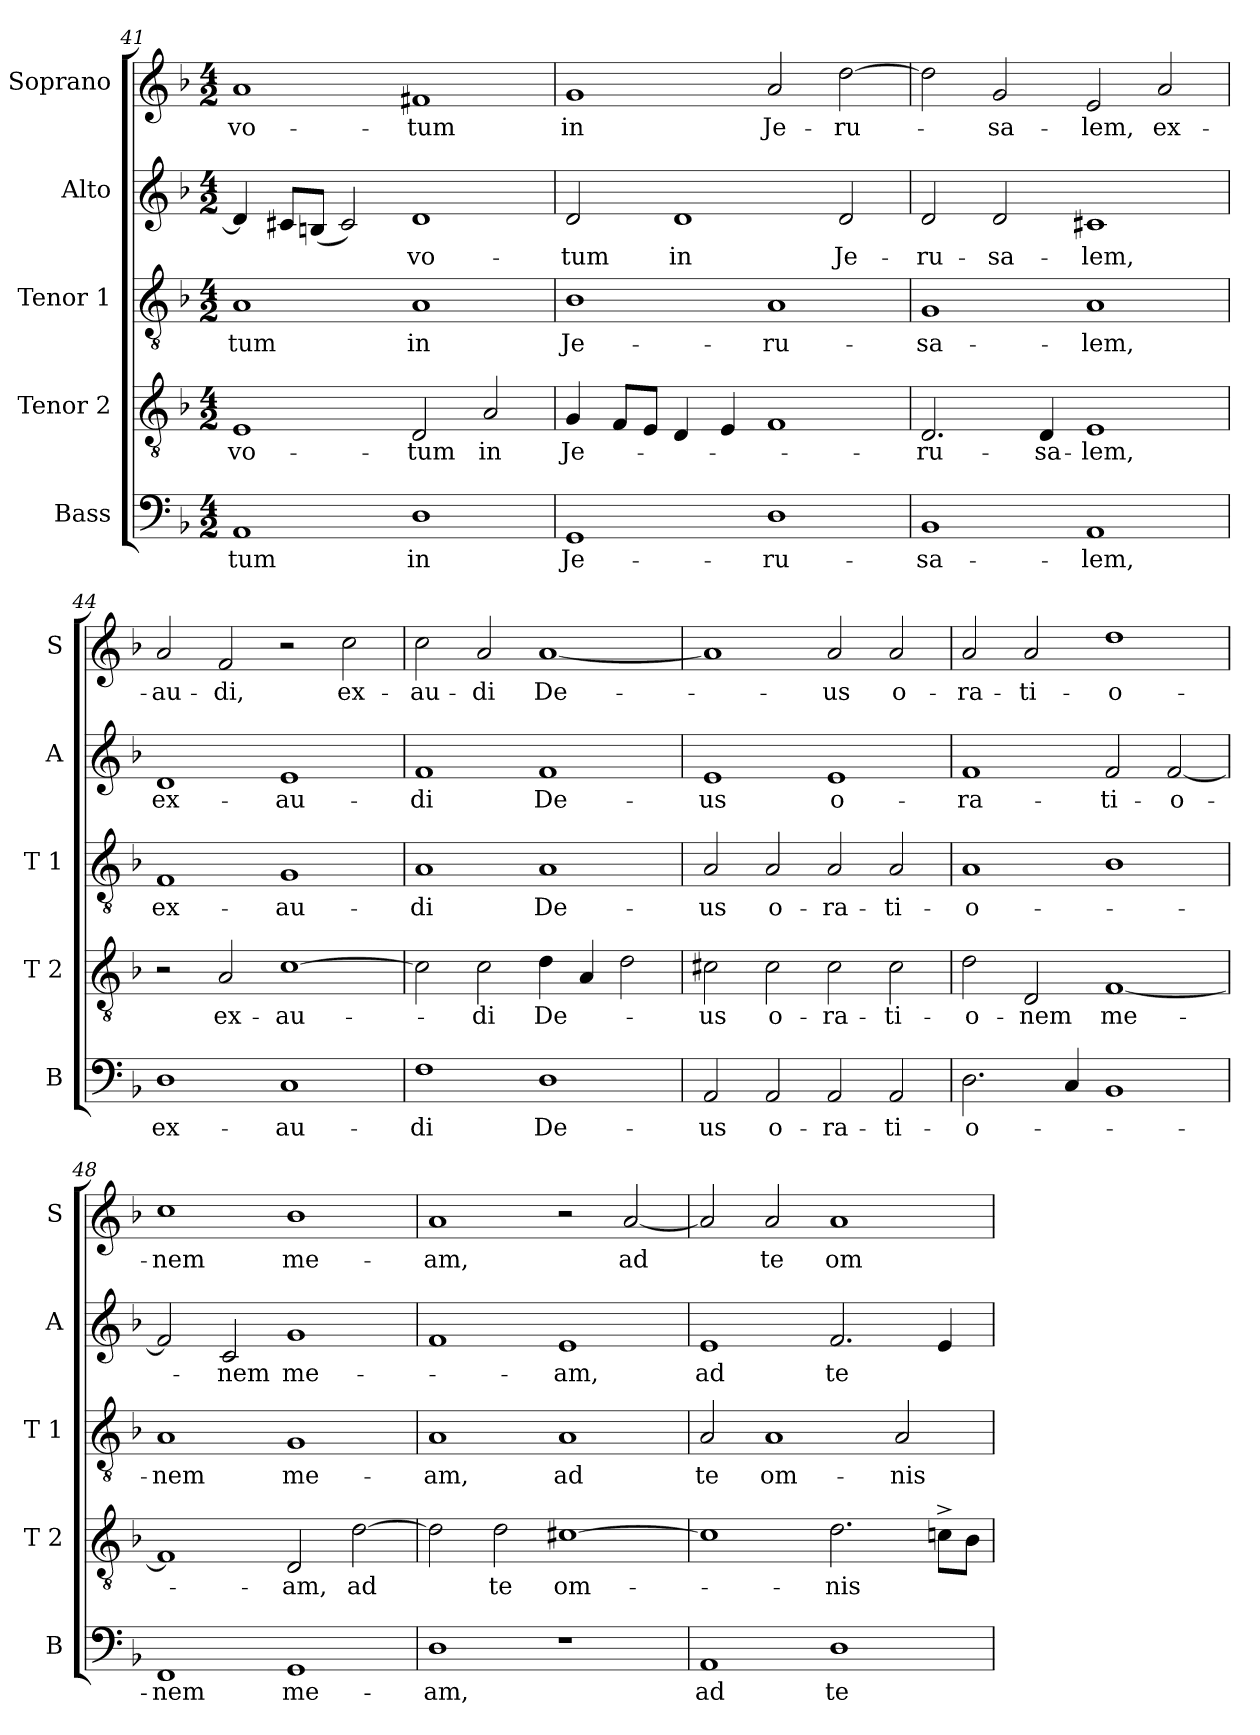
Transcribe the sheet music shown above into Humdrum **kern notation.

**kern	**text	**kern	**text	**kern	**text	**kern	**text	**kern	**text
*part5	*part5	*part4	*part4	*part3	*part3	*part2	*part2	*part1	*part1
*staff5	*staff5	*staff4	*staff4	*staff3	*staff3	*staff2	*staff2	*staff1	*staff1
*I"Bass	*	*I"Tenor 2	*	*I"Tenor 1	*	*I"Alto	*	*I"Soprano	*
*I'B	*	*I'T 2	*	*I'T 1	*	*I'A	*	*I'S	*
!!LO:PB:g=z
*clefF4	*	*clefGv2	*	*clefGv2	*	*clefG2	*	*clefG2	*
*k[b-]	*	*k[b-]	*	*k[b-]	*	*k[b-]	*	*k[b-]	*
*F:	*	*F:	*	*F:	*	*F:	*	*F:	*
*M4/2	*	*M4/2	*	*M4/2	*	*M4/2	*	*M4/2	*
=41	=41	=41	=41	=41	=41	=41	=41	=41	=41
!	!LO:LY:b:cj	!	!LO:LY:b:cj	!	!LO:LY:b:cj	!	!	!	!LO:LY:b:cj
1AA	-tum	1E	vo-	1A	-tum	4d/]	.	1a	vo-
.	.	.	.	.	.	8c#X/L	.	.	.
.	.	.	.	.	.	(>8Bn/J	.	.	.
.	.	.	.	.	.	2c#/)	.	.	.
!	!LO:LY:b:cj	!	!LO:LY:b:cj	!	!LO:LY:b:cj	!	!LO:LY:b:cj	!	!LO:LY:b:cj
1D	in	2D/	-tum	1A	in	1d	vo-	1f#X	-tum
!	!	!	!LO:LY:b:cj	!	!	!	!	!	!
.	.	2A/	in	.	.	.	.	.	.
=42	=42	=42	=42	=42	=42	=42	=42	=42	=42
!	!LO:LY:b:cj	!	!LO:LY:b:cj	!	!LO:LY:b:cj	!	!LO:LY:b:cj	!	!LO:LY:b:cj
1GG	Je-	4G/	Je-	1B-	Je-	2d/	-tum	1g	in
.	.	8F/L	.	.	.	.	.	.	.
.	.	8E/J	.	.	.	.	.	.	.
!	!	!	!	!	!	!	!LO:LY:b:cj	!	!
.	.	4D/	.	.	.	1d	in	.	.
.	.	4E/	.	.	.	.	.	.	.
!	!LO:LY:b:cj	!	!	!	!LO:LY:b:cj	!	!	!	!LO:LY:b:cj
1D	-ru-	1F	.	1A	-ru-	.	.	2a/	Je-
!	!	!	!	!	!	!	!LO:LY:b:cj	!	!LO:LY:b:cj
.	.	.	.	.	.	2d/	Je-	[>2dd\	-ru-
=43	=43	=43	=43	=43	=43	=43	=43	=43	=43
!	!LO:LY:b:cj	!	!LO:LY:b:cj	!	!LO:LY:b:cj	!	!LO:LY:b:cj	!	!
1BB-	-sa-	2.D/	-ru-	1G	-sa-	2d/	-ru-	2dd\]	.
!	!	!	!	!	!	!	!LO:LY:b:cj	!	!LO:LY:b:cj
.	.	.	.	.	.	2d/	-sa-	2g/	-sa-
!	!	!	!LO:LY:b	!	!	!	!	!	!
.	.	4D/	-sa-	.	.	.	.	.	.
!	!LO:LY:b:cj	!	!LO:LY:b:rj	!	!LO:LY:b:cj	!	!LO:LY:b:cj	!	!LO:LY:b:cj
1AA	-lem,	1E	-lem,	1A	-lem,	1c#X	-lem,	2e/	-lem,
!	!	!	!	!	!	!	!	!	!LO:LY:b:cj
.	.	.	.	.	.	.	.	2a/	ex-
=44	=44	=44	=44	=44	=44	=44	=44	=44	=44
!	!LO:LY:b:cj	!	!	!	!LO:LY:b:cj	!	!LO:LY:b:cj	!	!LO:LY:b:cj
1D	ex-	2r	.	1F	ex-	1d	ex-	2a/	-au-
!	!	!	!LO:LY:b:cj	!	!	!	!	!	!LO:LY:b:cj
.	.	2A/	ex-	.	.	.	.	2f/	-di,
!	!LO:LY:b:cj	!	!LO:LY:b:cj	!	!LO:LY:b:cj	!	!LO:LY:b:cj	!	!
1C	-au-	[>1c	-au-	1G	-au-	1e	-au-	2r	.
!	!	!	!	!	!	!	!	!	!LO:LY:b:cj
.	.	.	.	.	.	.	.	2cc\	ex-
=45	=45	=45	=45	=45	=45	=45	=45	=45	=45
!	!LO:LY:b:cj	!	!	!	!LO:LY:b:cj	!	!LO:LY:b:cj	!	!LO:LY:b:cj
1F	-di	2c\]	.	1A	-di	1f	-di	2cc\	-au-
!	!	!	!LO:LY:b:cj	!	!	!	!	!	!LO:LY:b:cj
.	.	2c\	-di	.	.	.	.	2a/	-di
!	!LO:LY:b:cj	!	!LO:LY:b:cj	!	!LO:LY:b:cj	!	!LO:LY:b:cj	!	!LO:LY:b:cj
1D	De-	4d\	De-	1A	De-	1f	De-	[>1a	De-
.	.	4A/	.	.	.	.	.	.	.
.	.	2d\	.	.	.	.	.	.	.
!!LO:LB:g=z
=46	=46	=46	=46	=46	=46	=46	=46	=46	=46
!	!LO:LY:b:cj	!	!LO:LY:b:cj	!	!LO:LY:b:cj	!	!LO:LY:b:cj	!	!
2AA/	-us	2c#X\	-us	2A/	-us	1e	-us	1a]	.
!	!LO:LY:b:cj	!	!LO:LY:b:cj	!	!LO:LY:b:cj	!	!	!	!
2AA/	o-	2c#\	o-	2A/	o-	.	.	.	.
!	!LO:LY:b:cj	!	!LO:LY:b:cj	!	!LO:LY:b:cj	!	!LO:LY:b:rj	!	!LO:LY:b:cj
2AA/	-ra-	2c#\	-ra-	2A/	-ra-	1e	o-	2a/	-us
!	!LO:LY:b:cj	!	!LO:LY:b:cj	!	!LO:LY:b:cj	!	!	!	!LO:LY:b:cj
2AA/	-ti-	2c#\	-ti-	2A/	-ti-	.	.	2a/	o-
=47	=47	=47	=47	=47	=47	=47	=47	=47	=47
!	!LO:LY:b:cj	!	!LO:LY:b:cj	!	!LO:LY:b:rj	!	!LO:LY:b:cj	!	!LO:LY:b:cj
2.D\	-o-	2d\	-o-	1A	-o-	1f	-ra-	2a/	-ra-
!	!	!	!LO:LY:b:cj	!	!	!	!	!	!LO:LY:b:cj
.	.	2D/	-nem	.	.	.	.	2a/	-ti-
4C/	.	.	.	.	.	.	.	.	.
!	!	!	!LO:LY:b:cj	!	!	!	!LO:LY:b:cj	!	!LO:LY:b:rj
1BB-	.	[<1F	me-	1B-	.	2f/	-ti-	1dd	-o-
!	!	!	!	!	!	!	!LO:LY:b:cj	!	!
.	.	.	.	.	.	[<2f/	-o-	.	.
=48	=48	=48	=48	=48	=48	=48	=48	=48	=48
!	!LO:LY:b:cj	!	!	!	!LO:LY:b:cj	!	!	!	!LO:LY:b:cj
1FF	-nem	1F]	.	1A	-nem	2f/]	.	1cc	-nem
!	!	!	!	!	!	!	!LO:LY:b:cj	!	!
.	.	.	.	.	.	2c/	-nem	.	.
!	!LO:LY:b:cj	!	!LO:LY:b:cj	!	!LO:LY:b:cj	!	!LO:LY:b:cj	!	!LO:LY:b:cj
1GG	me-	2D/	-am,	1G	me-	1g	me-	1b-	me-
!	!	!	!LO:LY:b:cj	!	!	!	!	!	!
.	.	[>2d\	ad	.	.	.	.	.	.
=49	=49	=49	=49	=49	=49	=49	=49	=49	=49
!	!LO:LY:b:cj	!	!	!	!LO:LY:b:cj	!	!	!	!LO:LY:b:cj
1D	-am,	2d\]	.	1A	-am,	1f	.	1a	-am,
!	!	!	!LO:LY:b:cj	!	!	!	!	!	!
.	.	2d\	te	.	.	.	.	.	.
!	!	!	!LO:LY:b:cj	!	!LO:LY:b:cj	!	!LO:LY:b:cj	!	!
1r	.	[>1c#X	om-	1A	ad	1e	-am,	2r	.
!	!	!	!	!	!	!	!	!	!LO:LY:b:cj
.	.	.	.	.	.	.	.	[<2a/	ad
=50	=50	=50	=50	=50	=50	=50	=50	=50	=50
!	!LO:LY:b:cj	!	!	!	!LO:LY:b:cj	!	!LO:LY:b:cj	!	!
1AA	ad	1c#]	.	2A/	te	1e	ad	2a/]	.
!	!	!	!	!	!LO:LY:b:cj	!	!	!	!LO:LY:b:cj
.	.	.	.	1A	om-	.	.	2a/	te
!	!LO:LY:b:cj	!	!LO:LY:b:cj	!	!	!	!LO:LY:b:cj	!	!LO:LY:b:cj
1D	te	2.d\	-nis	.	.	2.f/	te	1a	om-
!	!	!	!	!	!LO:LY:b:cj	!	!	!	!
.	.	.	.	2A/	-nis	.	.	.	.
.	.	8cn^<\L	.	.	.	4e/	.	.	.
.	.	8B-\J	.	.	.	.	.	.	.
=	=	=	=	=	=	=	=	=	=
*-	*-	*-	*-	*-	*-	*-	*-	*-	*-
